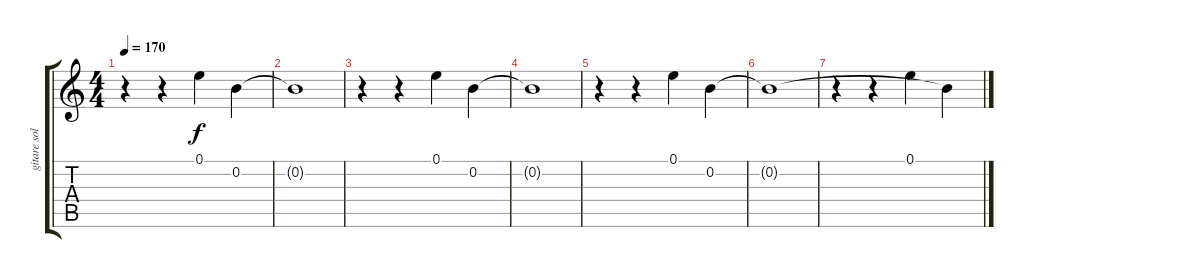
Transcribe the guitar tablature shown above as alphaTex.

\track ("gitare solo" "gitare sol") {instrument distortionguitar}
\staff {score tabs}
\tuning (E4 B3 G3 D3 A2 E2) {hide}
\ts (4 4)
\tempo 170
\clef g2
\ks c
r.4{dy f} r.4 0.1.4 0.2.4 |
0.2{t}.1 |
r.4 r.4 0.1.4 0.2.4 |
0.2{t}.1 |
r.4 r.4 0.1.4 0.2.4 |
0.2{t}.1 |
r.4 r.4 0.1.4 0.2{t}.4
